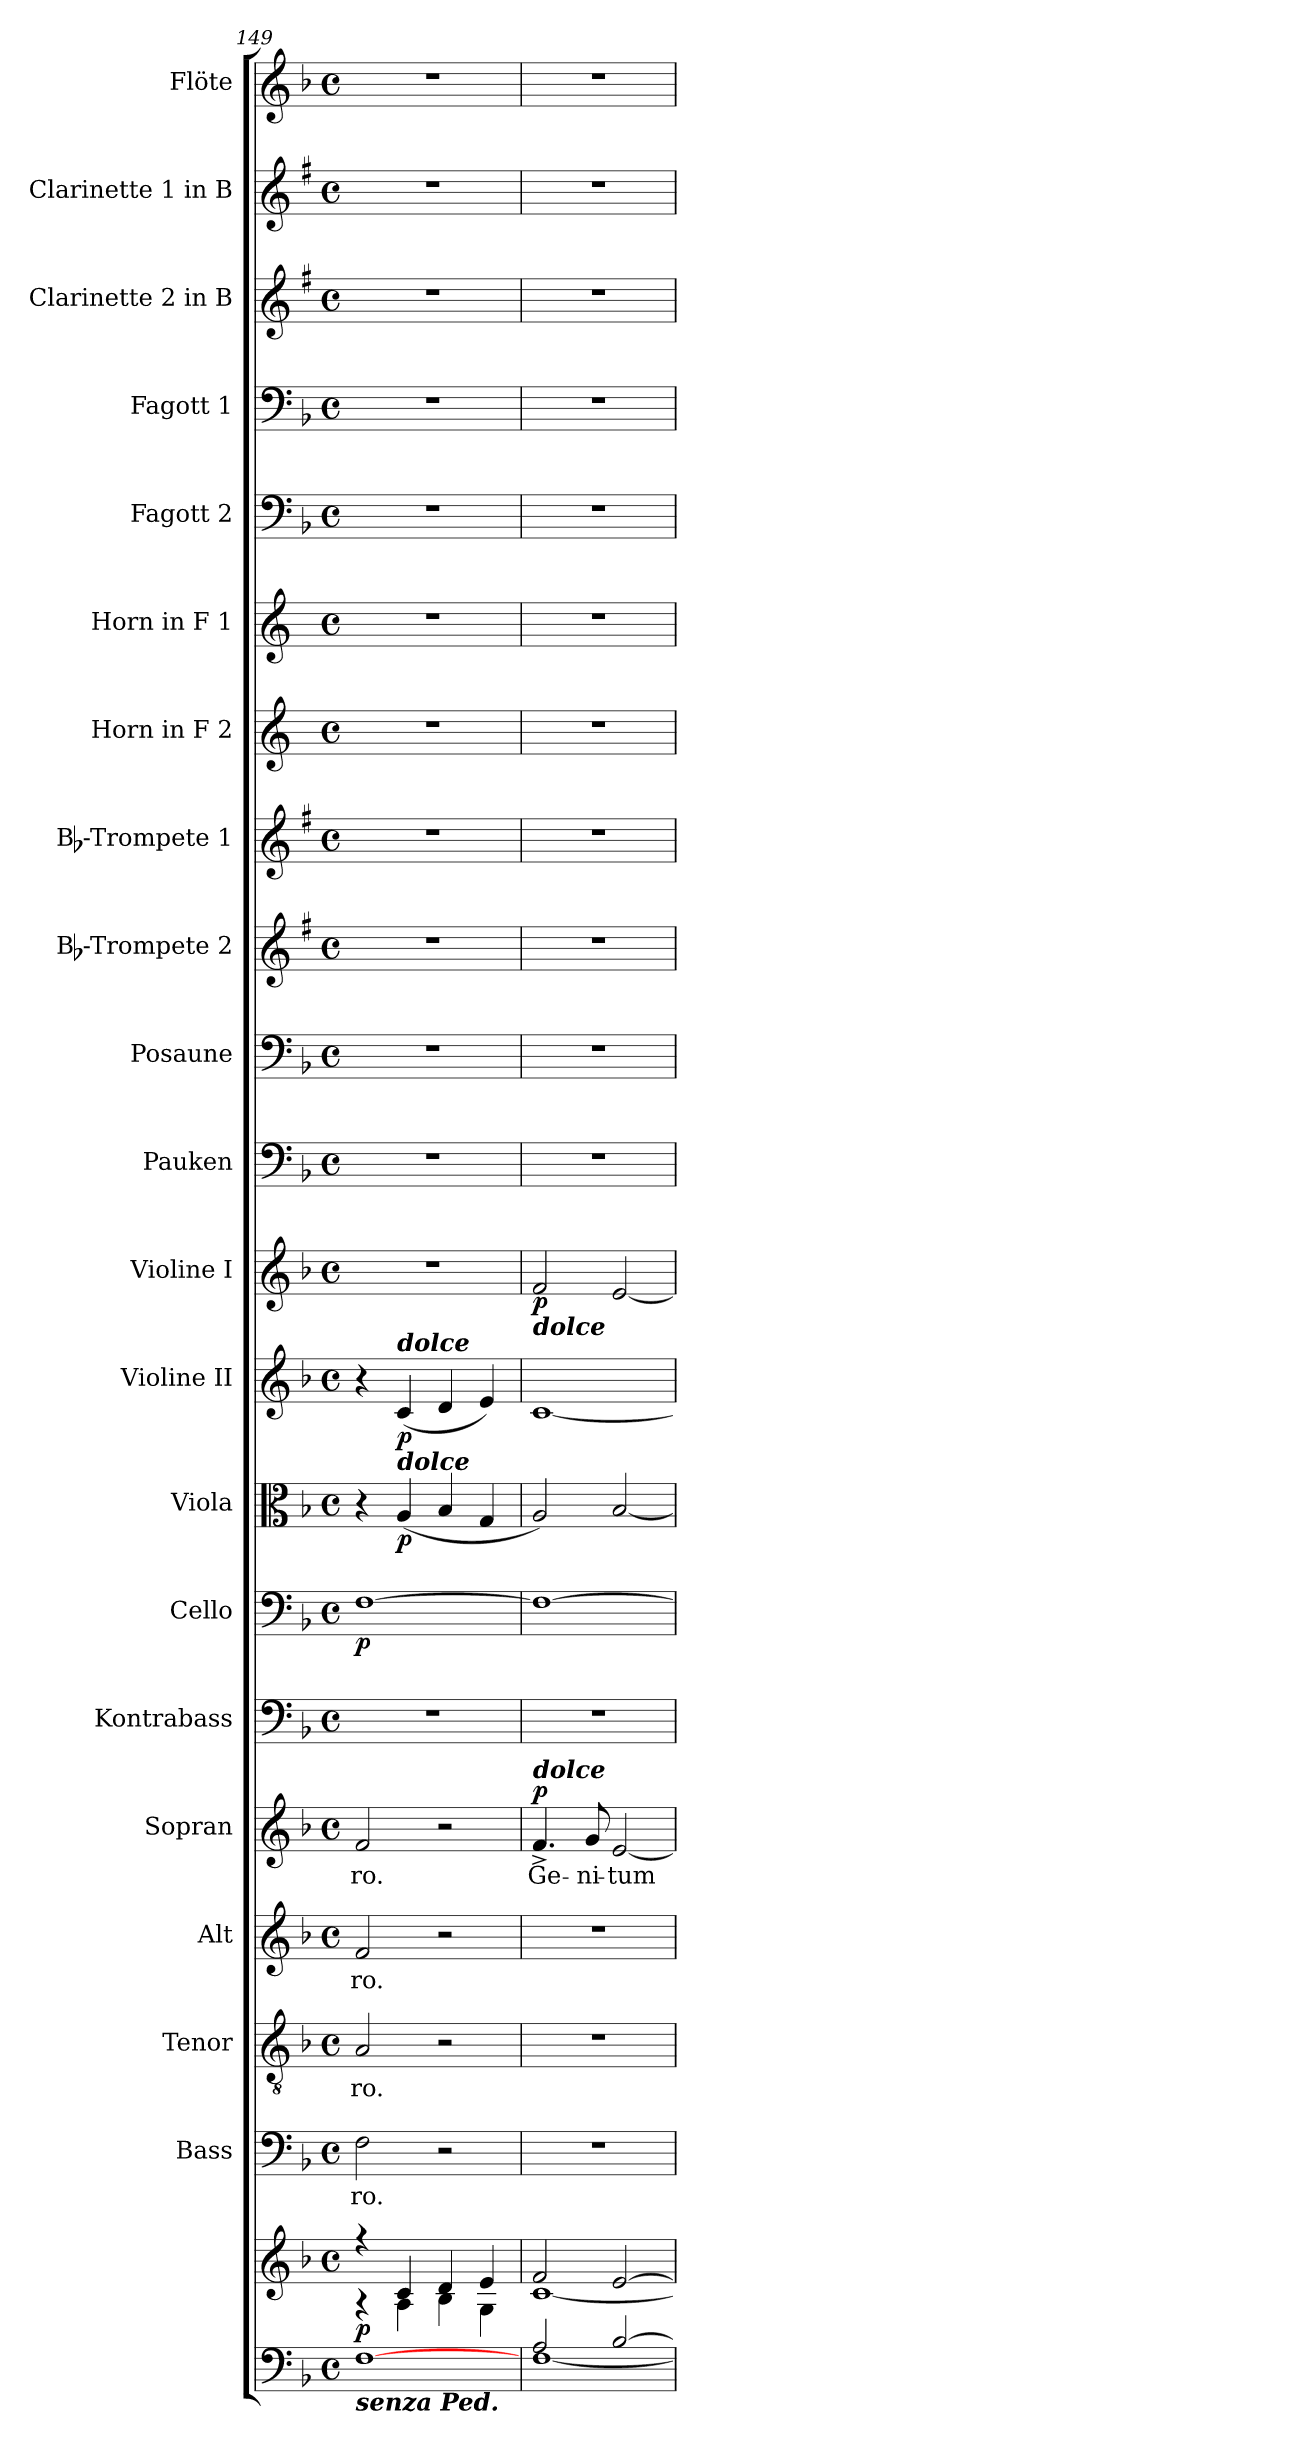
**kern	**kern	**dynam	**kern	**text	**kern	**text	**kern	**text	**kern	**text	**dynam	**kern	**kern	**dynam	**kern	**dynam	**kern	**dynam	**kern	**dynam	**kern	**kern	**kern	**kern	**kern	**kern	**kern	**kern	**kern	**kern	**kern
*part21	*part21	*part21	*part20	*part20	*part19	*part19	*part18	*part18	*part17	*part17	*part17	*part16	*part15	*part15	*part14	*part14	*part13	*part13	*part12	*part12	*part11	*part10	*part9	*part8	*part7	*part6	*part5	*part4	*part3	*part2	*part1
*staff22	*staff21	*staff21/22	*staff20	*staff20	*staff19	*staff19	*staff18	*staff18	*staff17	*staff17	*staff17	*staff16	*staff15	*staff15	*staff14	*staff14	*staff13	*staff13	*staff12	*staff12	*staff11	*staff10	*staff9	*staff8	*staff7	*staff6	*staff5	*staff4	*staff3	*staff2	*staff1
*	*	*	*I"Bass	*	*I"Tenor	*	*I"Alt	*	*I"Sopran	*	*	*I"Kontrabass	*I"Cello	*	*I"Viola	*	*I"Violine II	*	*I"Violine I	*	*I"Pauken	*I"Posaune	*I"Bb-Trompete 2	*I"Bb-Trompete 1	*I"Horn in F 2	*I"Horn in F 1	*I"Fagott 2	*I"Fagott 1	*I"Clarinette 2 in B	*I"Clarinette 1 in B	*I"Flöte
*	*	*	*I'B.	*	*I'T.	*	*I'A.	*	*I'S.	*	*	*I'Kb.	*	*	*I'Vla.	*	*I'Vl. II	*	*I'Vl. I	*	*I'Pk.	*I'Pos.	*I'Bb Trp. 2	*I'Bb Trp. 1	*	*	*I'Fg. 2	*I'Fg. 1	*I'Clar. 2	*I'Clar.1	*I'Fl.
*clefF4	*clefG2	*	*clefF4	*	*clefGv2	*	*clefG2	*	*clefG2	*	*	*clefF4	*clefF4	*	*clefC3	*	*clefG2	*	*clefG2	*	*clefF4	*clefF4	*clefG2	*clefG2	*clefG2	*clefG2	*clefF4	*clefF4	*clefG2	*clefG2	*clefG2
*	*	*	*	*	*	*	*	*	*	*	*	*ITrd7c12	*	*	*	*	*	*	*	*	*	*	*ITrd1c2	*ITrd1c2	*ITrd4c7	*ITrd4c7	*	*	*ITrd1c2	*ITrd1c2	*
*k[b-]	*k[b-]	*	*k[b-]	*	*k[b-]	*	*k[b-]	*	*k[b-]	*	*	*k[b-]	*k[b-]	*	*k[b-]	*	*k[b-]	*	*k[b-]	*	*k[b-]	*k[b-]	*k[b-]	*k[b-]	*k[b-]	*k[b-]	*k[b-]	*k[b-]	*k[b-]	*k[b-]	*k[b-]
*F:	*F:	*	*F:	*	*F:	*	*F:	*	*F:	*	*	*F:	*F:	*	*F:	*	*F:	*	*F:	*	*F:	*F:	*F:	*F:	*F:	*F:	*F:	*F:	*F:	*F:	*F:
*M4/4	*M4/4	*	*M4/4	*	*M4/4	*	*M4/4	*	*M4/4	*	*	*M4/4	*M4/4	*	*M4/4	*	*M4/4	*	*M4/4	*	*M4/4	*M4/4	*M4/4	*M4/4	*M4/4	*M4/4	*M4/4	*M4/4	*M4/4	*M4/4	*M4/4
*met(c)	*met(c)	*	*met(c)	*	*met(c)	*	*met(c)	*	*met(c)	*	*	*met(c)	*met(c)	*	*met(c)	*	*met(c)	*	*met(c)	*	*met(c)	*met(c)	*met(c)	*met(c)	*met(c)	*met(c)	*met(c)	*met(c)	*met(c)	*met(c)	*met(c)
=149	=149	=149	=149	=149	=149	=149	=149	=149	=149	=149	=149	=149	=149	=149	=149	=149	=149	=149	=149	=149	=149	=149	=149	=149	=149	=149	=149	=149	=149	=149	=149
*	*^	*	*	*	*	*	*	*	*	*	*	*	*	*	*	*	*	*	*	*	*	*	*	*	*	*	*	*	*	*	*
!LO:TX:b:Bi:t=senza Ped.	!	!	!	!	!	!	!	!	!	!	!	!	!	!	!	!	!	!	!	!	!	!	!	!	!	!	!	!	!	!	!	!
!	!	!	!LO:DY:b	!	!LO:LY:b	!	!LO:LY:b	!	!LO:LY:b	!	!LO:LY:b	!	!	!	!LO:DY:b	!	!	!	!	!	!	!	!	!	!	!	!	!	!	!	!	!
[<1F	4r	4r	p	2F\	-ro.	2A/	-ro.	2f/	-ro.	2f/	-ro.	.	1r	[1F	p	4r	.	4r	.	1r	.	1r	1r	1r	1r	1r	1r	1r	1r	1r	1r	1r
!	!	!	!	!	!	!	!	!	!	!	!	!	!	!	!	!	!	!LO:TX:a:Bi:t=dolce	!	!	!	!	!	!	!	!	!	!	!	!	!	!
!	!	!	!	!	!	!	!	!	!	!	!	!	!	!	!	!LO:TX:a:Bi:t=dolce	!	!	!	!	!	!	!	!	!	!	!	!	!	!	!	!
!	!	!	!	!	!	!	!	!	!	!	!	!	!	!	!	!	!LO:DY:b	!	!LO:DY:b	!	!	!	!	!	!	!	!	!	!	!	!	!
.	4c/	4A\	.	.	.	.	.	.	.	.	.	.	.	.	.	(<4A/	p	(<4c/	p	.	.	.	.	.	.	.	.	.	.	.	.	.
.	4d/	4B-\	.	2r	.	2r	.	2r	.	2r	.	.	.	.	.	4B-/	.	4d/	.	.	.	.	.	.	.	.	.	.	.	.	.	.
.	4e/	4G\	.	.	.	.	.	.	.	.	.	.	.	.	.	4G/	.	4e/)	.	.	.	.	.	.	.	.	.	.	.	.	.	.
=150	=150	=150	=150	=150	=150	=150	=150	=150	=150	=150	=150	=150	=150	=150	=150	=150	=150	=150	=150	=150	=150	=150	=150	=150	=150	=150	=150	=150	=150	=150	=150	=150
*^	*	*	*	*	*	*	*	*	*	*	*	*	*	*	*	*	*	*	*	*	*	*	*	*	*	*	*	*	*	*	*	*
!	!	!	!	!	!	!	!	!	!	!	!	!	!	!	!	!	!	!	!	!	!LO:TX:b:Bi:t=dolce	!	!	!	!	!	!	!	!	!	!	!	!
!	!	!	!	!	!	!	!	!	!	!	!LO:TX:a:Bi:t=dolce	!	!	!	!	!	!	!	!	!	!	!	!	!	!	!	!	!	!	!	!	!	!
!	!	!	!	!	!	!	!	!	!	!	!	!LO:LY:b	!LO:DY:a	!	!	!	!	!	!	!	!	!LO:DY:b	!	!	!	!	!	!	!	!	!	!	!
2A/	[<1F	2f/	[<1c	.	1r	.	1r	.	1r	.	4.f^>/	Ge-	p	1r	1F_	.	2A/)	.	[1c	.	2f/	p	1r	1r	1r	1r	1r	1r	1r	1r	1r	1r	1r
!	!	!	!	!	!	!	!	!	!	!	!	!LO:LY:b	!	!	!	!	!	!	!	!	!	!	!	!	!	!	!	!	!	!	!	!	!
.	.	.	.	.	.	.	.	.	.	.	8g/	-ni-	.	.	.	.	.	.	.	.	.	.	.	.	.	.	.	.	.	.	.	.	.
!	!	!	!	!	!	!	!	!	!	!	!	!LO:LY:b	!	!	!	!	!	!	!	!	!	!	!	!	!	!	!	!	!	!	!	!	!
[>2B-/	.	[>2e/	.	.	.	.	.	.	.	.	[2e/	-tum	.	.	.	.	[2B-/	.	.	.	[2e/	.	.	.	.	.	.	.	.	.	.	.	.
*v	*v	*	*	*	*	*	*	*	*	*	*	*	*	*	*	*	*	*	*	*	*	*	*	*	*	*	*	*	*	*	*	*	*
*	*v	*v	*	*	*	*	*	*	*	*	*	*	*	*	*	*	*	*	*	*	*	*	*	*	*	*	*	*	*	*	*	*
=	=	=	=	=	=	=	=	=	=	=	=	=	=	=	=	=	=	=	=	=	=	=	=	=	=	=	=	=	=	=	=
*-	*-	*-	*-	*-	*-	*-	*-	*-	*-	*-	*-	*-	*-	*-	*-	*-	*-	*-	*-	*-	*-	*-	*-	*-	*-	*-	*-	*-	*-	*-	*-
